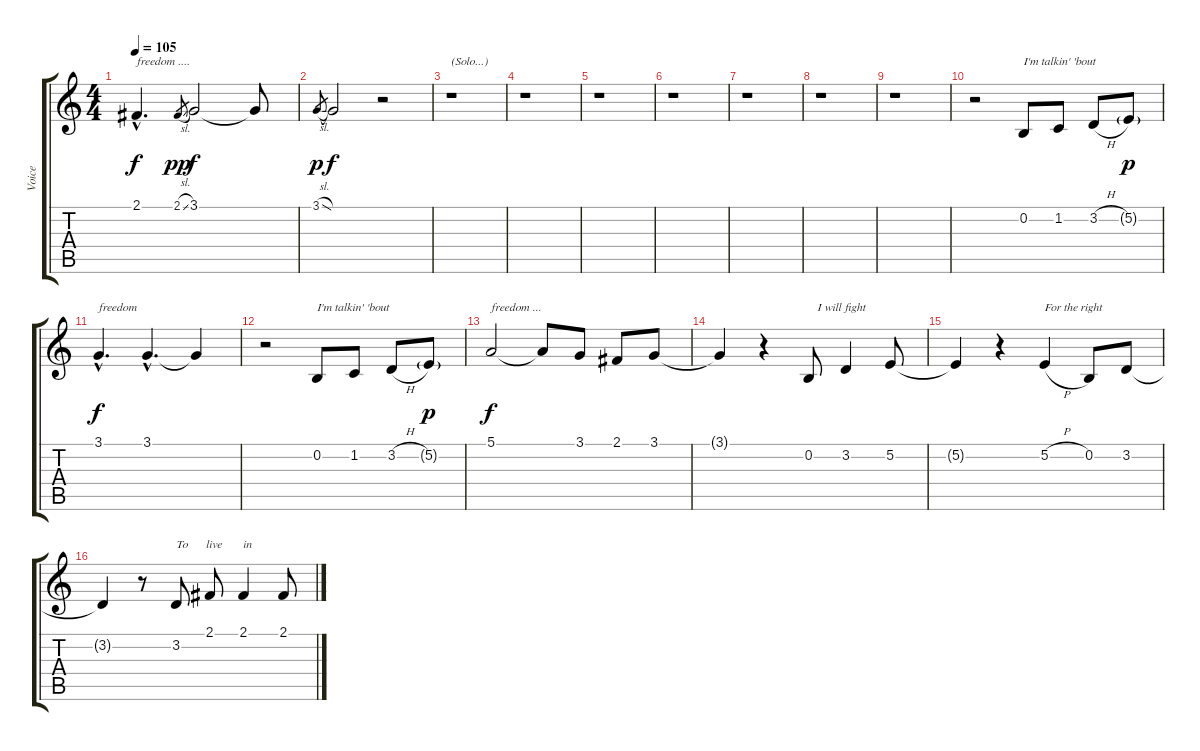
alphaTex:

\track ("Voice" "Voice") {instrument clarinet}
\staff {score tabs}
\tuning (E4 B3 G3 D3 A2 E2) {hide}
\ts (4 4)
\tempo 105
\clef g2
\ks c
2.1{hac t}.4{d txt "freedom ...." dy f} 2.1{sl}.8{gr dy pp} 3.1.2{dy f} 3.1{t}.8 |
3.1{sl}.8{gr dy p} 3.1{t}.2{dy f} r.2 |
r.1{txt "(Solo...)"} |
r.1 |
r.1 |
r.1 |
r.1 |
r.1 |
r.1 |
r.2 0.2.8{txt "I'm talkin' 'bout"} 1.2.8 3.2{h}.8 5.2{g}.8{dy p} |
3.1{hac}.4{d txt "freedom" dy f} 3.1{hac}.4{d} 3.1{t}.4 |
r.2 0.2.8{txt "I'm talkin' 'bout "} 1.2.8 3.2{h}.8 5.2{g}.8{dy p} |
5.1.2{txt "freedom ..." dy f} 5.1{t}.8 3.1.8 2.1.8 3.1.8 |
3.1{t}.4 r.4 0.2.8{txt "   I will fight"} 3.2.4 5.2.8 |
5.2{t}.4 r.4 5.2{h}.4{txt "For the right"} 0.2.8 3.2.8 |
3.2{t}.4 r.8 3.2.8{txt "To      live       in"} 2.1.8 2.1.4 2.1.8
